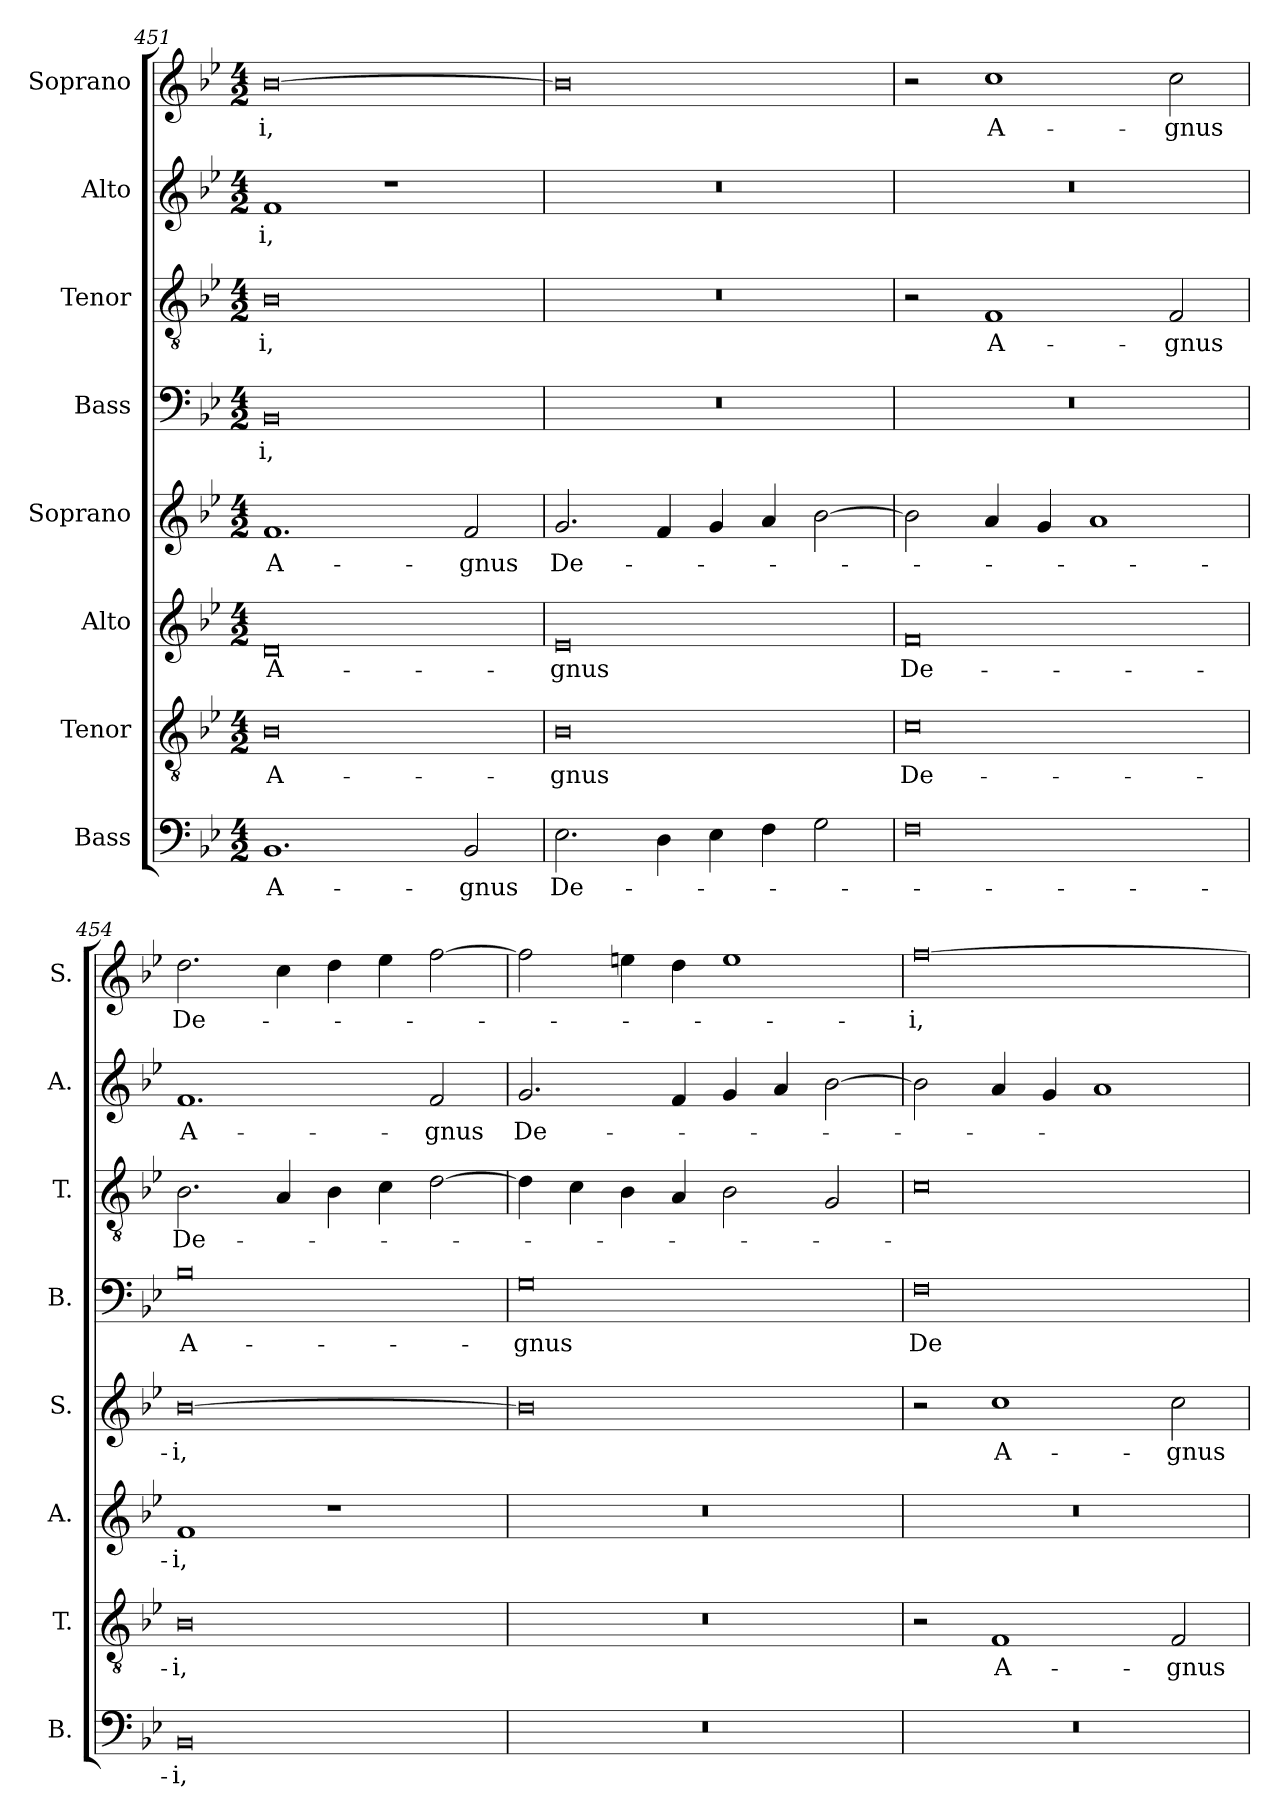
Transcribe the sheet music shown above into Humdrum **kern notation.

**kern	**text	**kern	**text	**kern	**text	**kern	**text	**kern	**text	**kern	**text	**kern	**text	**kern	**text
*part8	*part8	*part7	*part7	*part6	*part6	*part5	*part5	*part4	*part4	*part3	*part3	*part2	*part2	*part1	*part1
*staff8	*staff8	*staff7	*staff7	*staff6	*staff6	*staff5	*staff5	*staff4	*staff4	*staff3	*staff3	*staff2	*staff2	*staff1	*staff1
*I"Bass	*	*I"Tenor	*	*I"Alto	*	*I"Soprano	*	*I"Bass	*	*I"Tenor	*	*I"Alto	*	*I"Soprano	*
*I'B.	*	*I'T.	*	*I'A.	*	*I'S.	*	*I'B.	*	*I'T.	*	*I'A.	*	*I'S.	*
*clefF4	*	*clefGv2	*	*clefG2	*	*clefG2	*	*clefF4	*	*clefGv2	*	*clefG2	*	*clefG2	*
*	*	*ITrd7c12	*	*	*	*	*	*	*	*ITrd7c12	*	*	*	*	*
*k[b-e-]	*	*k[b-e-]	*	*k[b-e-]	*	*k[b-e-]	*	*k[b-e-]	*	*k[b-e-]	*	*k[b-e-]	*	*k[b-e-]	*
*B-:	*	*B-:	*	*B-:	*	*B-:	*	*B-:	*	*B-:	*	*B-:	*	*B-:	*
*M4/2	*	*M4/2	*	*M4/2	*	*M4/2	*	*M4/2	*	*M4/2	*	*M4/2	*	*M4/2	*
=451	=451	=451	=451	=451	=451	=451	=451	=451	=451	=451	=451	=451	=451	=451	=451
!	!LO:LY:b:color=#000000	!	!	!	!	!	!	!	!	!	!	!	!	!	!
!	!	!	!LO:LY:b:color=#000000	!	!	!	!	!	!	!	!	!	!	!	!
!	!	!	!	!	!LO:LY:b:color=#000000	!	!	!	!	!	!	!	!	!	!
!	!	!	!	!	!	!	!LO:LY:b:color=#000000	!	!	!	!	!	!	!	!
!	!	!	!	!	!	!	!	!	!LO:LY:b:color=#000000	!	!	!	!	!	!
!	!	!	!	!	!	!	!	!	!	!	!LO:LY:b:color=#000000	!	!	!	!
!	!	!	!	!	!	!	!	!	!	!	!	!	!LO:LY:b:color=#000000	!	!
!	!	!	!	!	!	!	!	!	!	!	!	!	!	!	!LO:LY:b:color=#000000
1.BB-i	A-	0BB-i	A-	0di	A-	1.fi	A-	0BB-i	-i,	0BB-i	-i,	1fi	-i,	[0b-i	-i,
.	.	.	.	.	.	.	.	.	.	.	.	1r	.	.	.
!	!LO:LY:b:color=#000000	!	!	!	!	!	!	!	!	!	!	!	!	!	!
!	!	!	!	!	!	!	!LO:LY:b:color=#000000	!	!	!	!	!	!	!	!
2BB-i/	-gnus	.	.	.	.	2fi/	-gnus	.	.	.	.	.	.	.	.
=452	=452	=452	=452	=452	=452	=452	=452	=452	=452	=452	=452	=452	=452	=452	=452
!	!LO:LY:b:color=#000000	!	!	!	!	!	!	!	!	!	!	!	!	!	!
!	!	!	!LO:LY:b:color=#000000	!	!	!	!	!	!	!	!	!	!	!	!
!	!	!	!	!	!LO:LY:b:color=#000000	!	!	!	!	!	!	!	!	!	!
!	!	!	!	!	!	!	!LO:LY:b:color=#000000	!LO:N:vis=1	!	!LO:N:vis=1	!	!LO:N:vis=1	!	!	!
2.E-i\	De-	0BB-i	-gnus	0e-i	-gnus	2.gi/	De-	0r	.	0r	.	0r	.	0b-i]	.
4Di\	.	.	.	.	.	4fi/	.	.	.	.	.	.	.	.	.
4E-i\	.	.	.	.	.	4gi/	.	.	.	.	.	.	.	.	.
4Fi\	.	.	.	.	.	4ai/	.	.	.	.	.	.	.	.	.
2Gi\	.	.	.	.	.	[2b-i\	.	.	.	.	.	.	.	.	.
=453	=453	=453	=453	=453	=453	=453	=453	=453	=453	=453	=453	=453	=453	=453	=453
!	!	!	!LO:LY:b:color=#000000	!	!	!	!	!	!	!	!	!	!	!	!
!	!	!	!	!	!LO:LY:b:color=#000000	!	!	!LO:N:vis=1	!	!	!	!LO:N:vis=1	!	!	!
0Fi	.	0Ci	De-	0fi	De-	2b-i\]	.	0r	.	2r	.	0r	.	2r	.
!	!	!	!	!	!	!	!	!	!	!	!LO:LY:b:color=#000000	!	!	!	!
!	!	!	!	!	!	!	!	!	!	!	!	!	!	!	!LO:LY:b:color=#000000
.	.	.	.	.	.	4ai/	.	.	.	1FFi	A-	.	.	1cci	A-
.	.	.	.	.	.	4gi/	.	.	.	.	.	.	.	.	.
.	.	.	.	.	.	1ai	.	.	.	.	.	.	.	.	.
!	!	!	!	!	!	!	!	!	!	!	!LO:LY:b:color=#000000	!	!	!	!
!	!	!	!	!	!	!	!	!	!	!	!	!	!	!	!LO:LY:b:color=#000000
.	.	.	.	.	.	.	.	.	.	2FFi/	-gnus	.	.	2cci\	-gnus
=454	=454	=454	=454	=454	=454	=454	=454	=454	=454	=454	=454	=454	=454	=454	=454
!	!LO:LY:b:color=#000000	!	!	!	!	!	!	!	!	!	!	!	!	!	!
!	!	!	!LO:LY:b:color=#000000	!	!	!	!	!	!	!	!	!	!	!	!
!	!	!	!	!	!LO:LY:b:color=#000000	!	!	!	!	!	!	!	!	!	!
!	!	!	!	!	!	!	!LO:LY:b:color=#000000	!	!	!	!	!	!	!	!
!	!	!	!	!	!	!	!	!	!LO:LY:b:color=#000000	!	!	!	!	!	!
!	!	!	!	!	!	!	!	!	!	!	!LO:LY:b:color=#000000	!	!	!	!
!	!	!	!	!	!	!	!	!	!	!	!	!	!LO:LY:b:color=#000000	!	!
!	!	!	!	!	!	!	!	!	!	!	!	!	!	!	!LO:LY:b:color=#000000
0BB-i	-i,	0BB-i	-i,	1fi	-i,	[0b-i	-i,	0B-i	A-	2.BB-i\	De-	1.fi	A-	2.ddi\	De-
.	.	.	.	.	.	.	.	.	.	4AAi/	.	.	.	4cci\	.
.	.	.	.	1r	.	.	.	.	.	4BB-i\	.	.	.	4ddi\	.
.	.	.	.	.	.	.	.	.	.	4Ci\	.	.	.	4ee-i\	.
!	!	!	!	!	!	!	!	!	!	!	!	!	!LO:LY:b:color=#000000	!	!
.	.	.	.	.	.	.	.	.	.	[2Di\	.	2fi/	-gnus	[2ffi\	.
=455	=455	=455	=455	=455	=455	=455	=455	=455	=455	=455	=455	=455	=455	=455	=455
!LO:N:vis=1	!	!LO:N:vis=1	!	!LO:N:vis=1	!	!	!	!	!	!	!	!	!	!	!
!	!	!	!	!	!	!	!	!	!LO:LY:b:color=#000000	!	!	!	!	!	!
!	!	!	!	!	!	!	!	!	!	!	!	!	!LO:LY:b:color=#000000	!	!
0r	.	0r	.	0r	.	0b-i]	.	0Gi	-gnus	4Di\]	.	2.gi/	De-	2ffi\]	.
.	.	.	.	.	.	.	.	.	.	4Ci\	.	.	.	.	.
.	.	.	.	.	.	.	.	.	.	4BB-i\	.	.	.	4eeni\	.
.	.	.	.	.	.	.	.	.	.	4AAi/	.	4fi/	.	4ddi\	.
.	.	.	.	.	.	.	.	.	.	2BB-i\	.	4gi/	.	1eei	.
.	.	.	.	.	.	.	.	.	.	.	.	4ai/	.	.	.
.	.	.	.	.	.	.	.	.	.	2GGi/	.	[2b-i\	.	.	.
!!LO:PB:g=z
=456	=456	=456	=456	=456	=456	=456	=456	=456	=456	=456	=456	=456	=456	=456	=456
!LO:N:vis=1	!	!	!	!LO:N:vis=1	!	!	!	!	!	!	!	!	!	!	!
!	!	!	!	!	!	!	!	!	!LO:LY:b:color=#000000	!	!	!	!	!	!
!	!	!	!	!	!	!	!	!	!	!	!	!	!	!	!LO:LY:b:color=#000000
0r	.	2r	.	0r	.	2r	.	0Fi	De-	0Ci	.	2b-i\]	.	[0ffi	-i,
!	!	!	!LO:LY:b:color=#000000	!	!	!	!	!	!	!	!	!	!	!	!
!	!	!	!	!	!	!	!LO:LY:b:color=#000000	!	!	!	!	!	!	!	!
.	.	1FFi	A-	.	.	1cci	A-	.	.	.	.	4ai/	.	.	.
.	.	.	.	.	.	.	.	.	.	.	.	4gi/	.	.	.
.	.	.	.	.	.	.	.	.	.	.	.	1ai	.	.	.
!	!	!	!LO:LY:b:color=#000000	!	!	!	!	!	!	!	!	!	!	!	!
!	!	!	!	!	!	!	!LO:LY:b:color=#000000	!	!	!	!	!	!	!	!
.	.	2FFi/	-gnus	.	.	2cci\	-gnus	.	.	.	.	.	.	.	.
=	=	=	=	=	=	=	=	=	=	=	=	=	=	=	=
*-	*-	*-	*-	*-	*-	*-	*-	*-	*-	*-	*-	*-	*-	*-	*-
